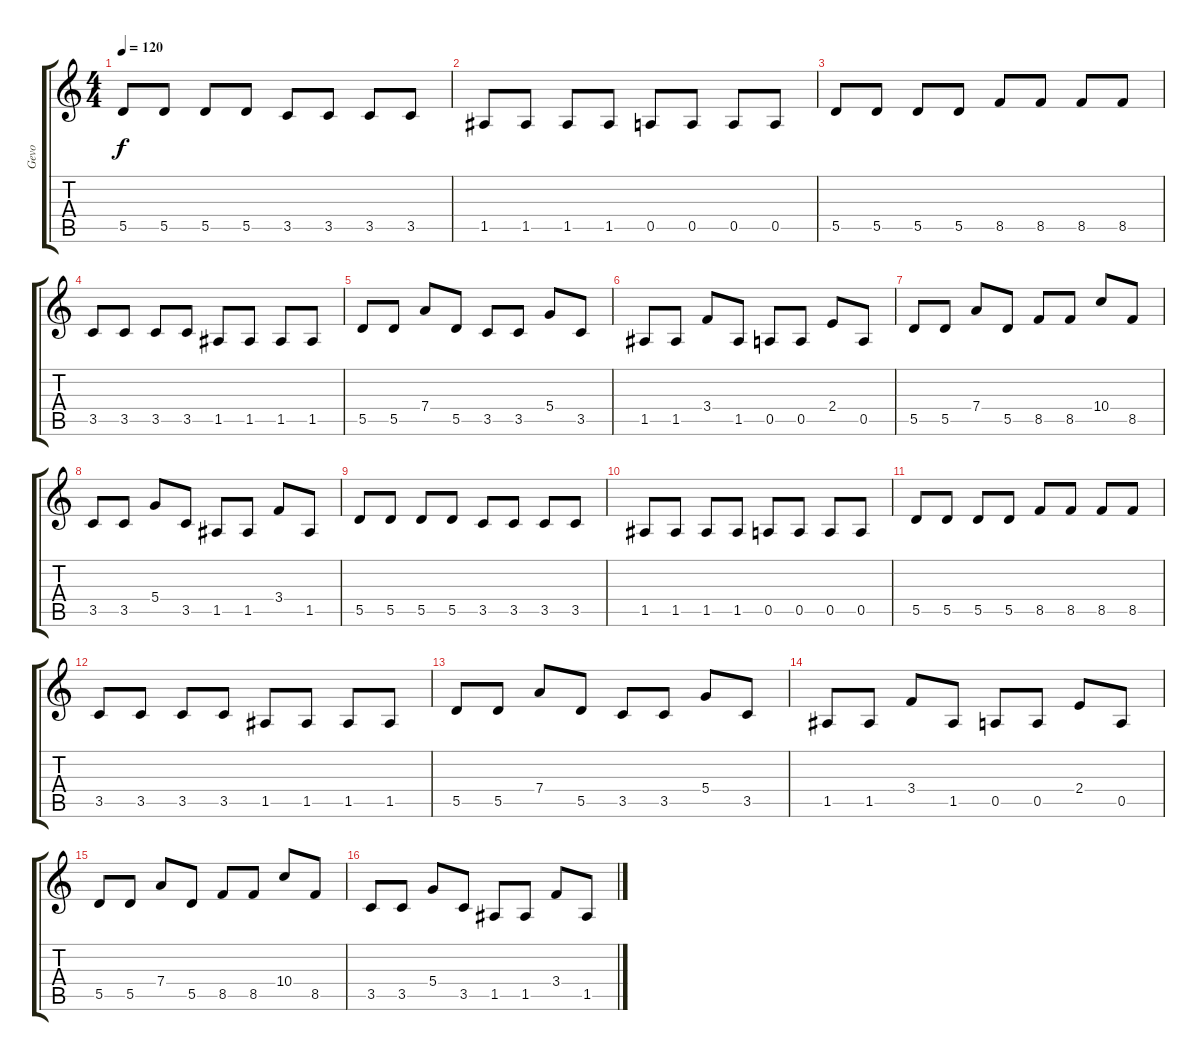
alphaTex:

\track ("Gevo" "Gevo") {instrument electricbassfinger}
\staff {score tabs}
\tuning (E4 B3 G3 D3 A2 E2) {hide}
\ts (4 4)
\tempo 120
\clef g2
\ks c
5.5.8{dy f} 5.5.8 5.5.8 5.5.8 3.5.8 3.5.8 3.5.8 3.5.8 |
1.5.8 1.5.8 1.5.8 1.5.8 0.5.8 0.5.8 0.5.8 0.5.8 |
5.5.8 5.5.8 5.5.8 5.5.8 8.5.8 8.5.8 8.5.8 8.5.8 |
3.5.8 3.5.8 3.5.8 3.5.8 1.5.8 1.5.8 1.5.8 1.5.8 |
5.5.8 5.5.8 7.4.8 5.5.8 3.5.8 3.5.8 5.4.8 3.5.8 |
1.5.8 1.5.8 3.4.8 1.5.8 0.5.8 0.5.8 2.4.8 0.5.8 |
5.5.8 5.5.8 7.4.8 5.5.8 8.5.8 8.5.8 10.4.8 8.5.8 |
3.5.8 3.5.8 5.4.8 3.5.8 1.5.8 1.5.8 3.4.8 1.5.8 |
5.5.8 5.5.8 5.5.8 5.5.8 3.5.8 3.5.8 3.5.8 3.5.8 |
1.5.8 1.5.8 1.5.8 1.5.8 0.5.8 0.5.8 0.5.8 0.5.8 |
5.5.8 5.5.8 5.5.8 5.5.8 8.5.8 8.5.8 8.5.8 8.5.8 |
3.5.8 3.5.8 3.5.8 3.5.8 1.5.8 1.5.8 1.5.8 1.5.8 |
5.5.8 5.5.8 7.4.8 5.5.8 3.5.8 3.5.8 5.4.8 3.5.8 |
1.5.8 1.5.8 3.4.8 1.5.8 0.5.8 0.5.8 2.4.8 0.5.8 |
5.5.8 5.5.8 7.4.8 5.5.8 8.5.8 8.5.8 10.4.8 8.5.8 |
3.5.8 3.5.8 5.4.8 3.5.8 1.5.8 1.5.8 3.4.8 1.5.8
